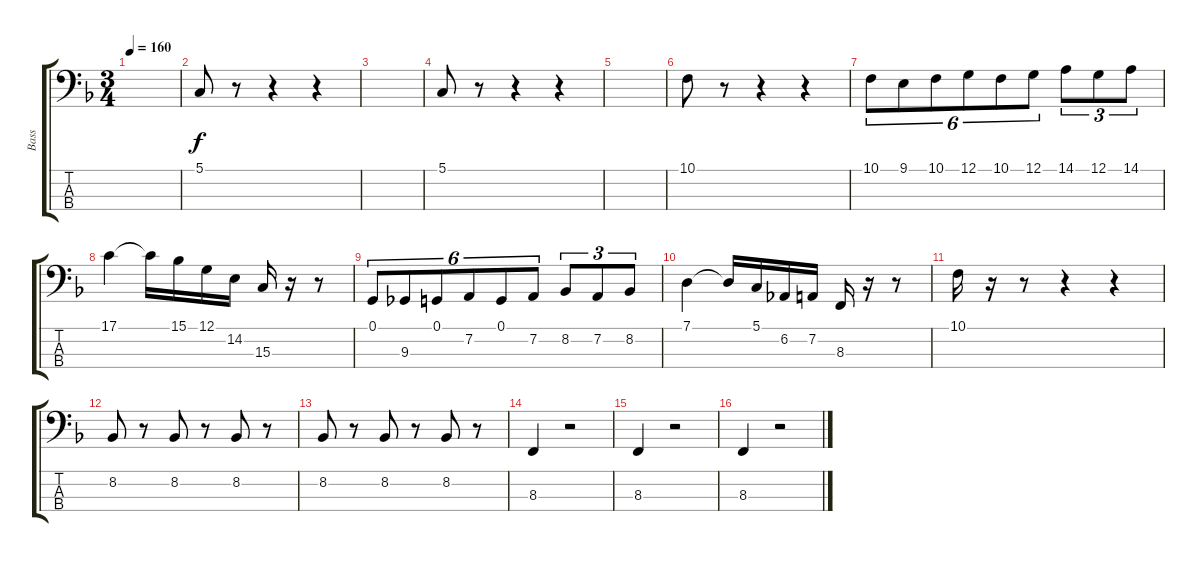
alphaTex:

\track ("Bass" "Bass") {instrument stringensemble1}
\staff {score tabs}
\tuning (G2 D2 A1 Gb0) {hide}
\ts (3 4)
\tempo 160
\clef f4
\ks f
|
5.1.8 r.8 r.4 r.4 |
|
5.1.8 r.8 r.4 r.4 |
|
10.1.8 r.8 r.4 r.4 |
10.1.8{tu (6 4)} 9.1.8{tu (6 4)} 10.1.8{tu (6 4)} 12.1.8{tu (6 4)} 10.1.8{tu (6 4)} 12.1.8{tu (6 4)} 14.1.8{tu (3 2)} 12.1.8{tu (3 2)} 14.1.8{tu (3 2)} |
17.1.4 17.1{t}.16 15.1.16 12.1.16 14.2.16 15.3.16 r.16 r.8 |
0.1.8{tu (6 4)} 9.3.8{tu (6 4)} 0.1.8{tu (6 4)} 7.2.8{tu (6 4)} 0.1.8{tu (6 4)} 7.2.8{tu (6 4)} 8.2.8{tu (3 2)} 7.2.8{tu (3 2)} 8.2.8{tu (3 2)} |
7.1.4 7.1{t}.16 5.1.16 6.2.16 7.2.16 8.3.16 r.16 r.8 |
10.1.16 r.16 r.8 r.4 r.4 |
8.2.8 r.8 8.2.8 r.8 8.2.8 r.8 |
8.2.8 r.8 8.2.8 r.8 8.2.8 r.8 |
8.3.4 r.2 |
8.3.4 r.2 |
8.3.4 r.2
